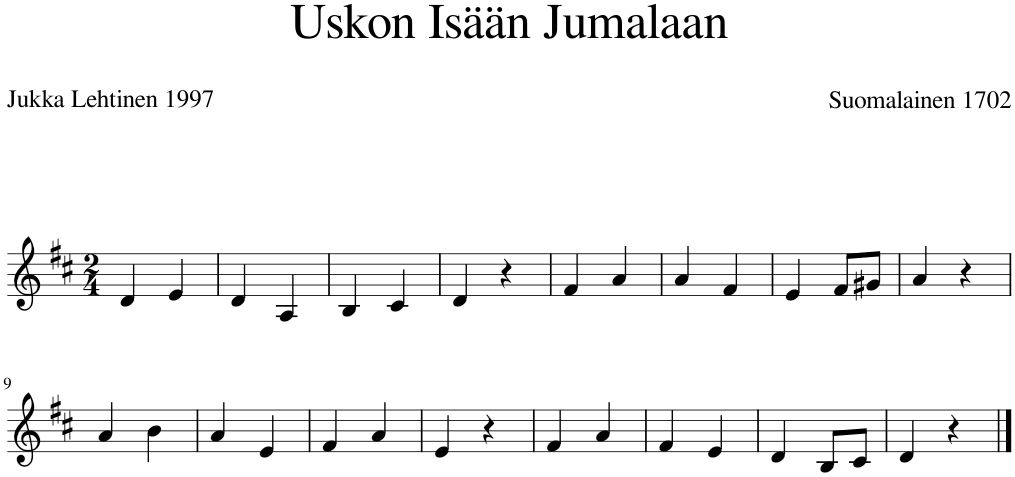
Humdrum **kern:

**kern
*part1
*staff1
*I"Piano
*I'Pno.
*clefG2
*k[f#c#]
*M2/4
=1
4d/
4e/
=2
4d/
4A/
=3
4B/
4c#/
=4
4d/
4r
=5
4f#/
4a/
=6
4a/
4f#/
=7
4e/
8f#/L
8g#X/J
=8
4a/
4r
!!LO:LB:g=z
=9
4a/
4b\
=10
4a/
4e/
=11
4f#/
4a/
=12
4e/
4r
=13
4f#/
4a/
=14
4f#/
4e/
=15
4d/
8B/L
8c#/J
=16
4d/
4r
==
*-
